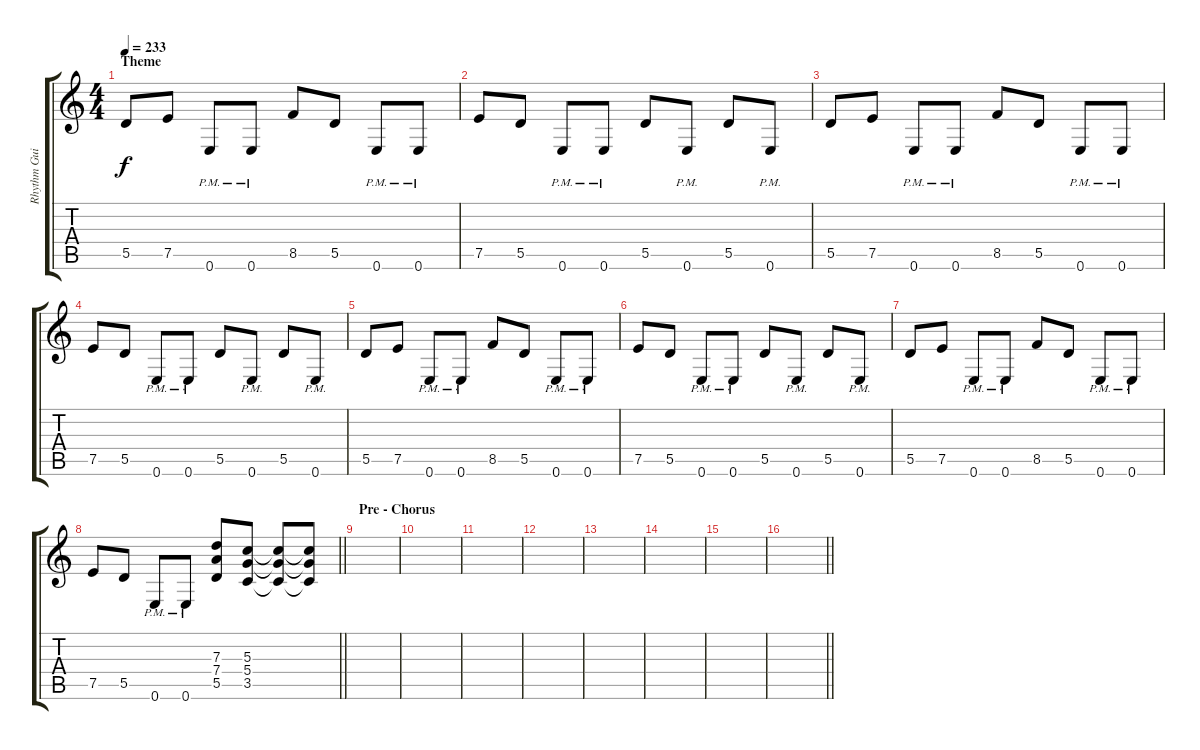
\track ("Rhythm Guitar" "Rhythm Gui") {instrument overdrivenguitar}
\staff {score tabs}
\tuning (E4 B3 G3 D3 A2 E2) {hide}
\ts (4 4)
\section ("" "Theme")
\tempo 233
\clef g2
\ks c
5.5.8{dy f} 7.5.8 0.6{pm}.8 0.6{pm}.8 8.5.8 5.5.8 0.6{pm}.8 0.6{pm}.8 |
7.5.8 5.5.8 0.6{pm}.8 0.6{pm}.8 5.5.8 0.6{pm}.8 5.5.8 0.6{pm}.8 |
5.5.8 7.5.8 0.6{pm}.8 0.6{pm}.8 8.5.8 5.5.8 0.6{pm}.8 0.6{pm}.8 |
7.5.8 5.5.8 0.6{pm}.8 0.6{pm}.8 5.5.8 0.6{pm}.8 5.5.8 0.6{pm}.8 |
5.5.8 7.5.8 0.6{pm}.8 0.6{pm}.8 8.5.8 5.5.8 0.6{pm}.8 0.6{pm}.8 |
7.5.8 5.5.8 0.6{pm}.8 0.6{pm}.8 5.5.8 0.6{pm}.8 5.5.8 0.6{pm}.8 |
5.5.8 7.5.8 0.6{pm}.8 0.6{pm}.8 8.5.8 5.5.8 0.6{pm}.8 0.6{pm}.8 |
\barLineRight lightlight
7.5.8 5.5.8 0.6{pm}.8 0.6{pm}.8 (7.3 7.4 5.5).8 (5.3 5.4 3.5).8 (5.3{t} 5.4{t} 3.5{t}).8 (5.3{t} 5.4{t} 3.5{t}).8 |
\section ("" "Pre - Chorus")
|
|
|
|
|
|
|
\barLineRight lightlight
